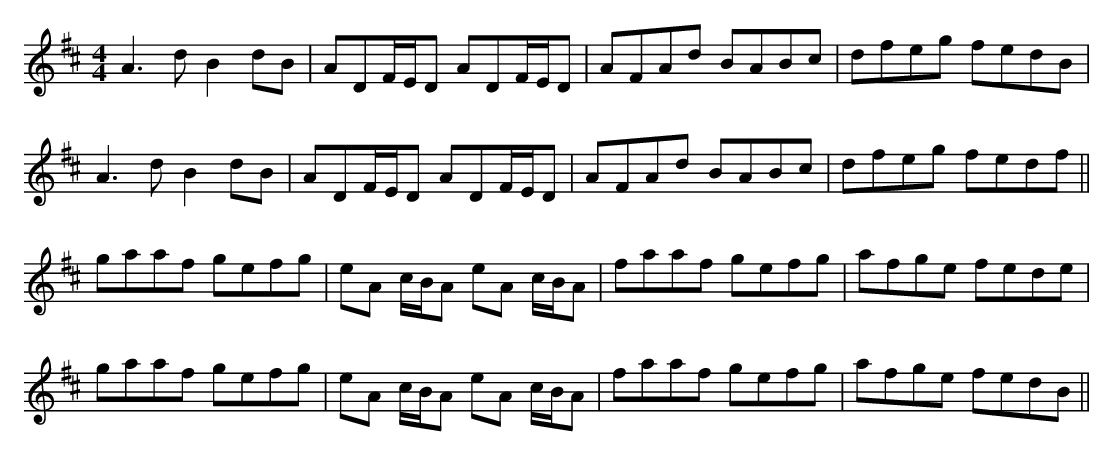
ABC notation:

X:1
M:4/4
K:D
A3d B2dB|ADF/E/D ADF/E/D|AFAd BABc|dfeg fedB|
A3d B2dB|ADF/E/D ADF/E/D|AFAd BABc|dfeg fedf||
gaaf gefg|eA c/B/A eA c/B/A|faaf gefg|afge fede|
gaaf gefg|eA c/B/A eA c/B/A|faaf gefg|afge fedB||
